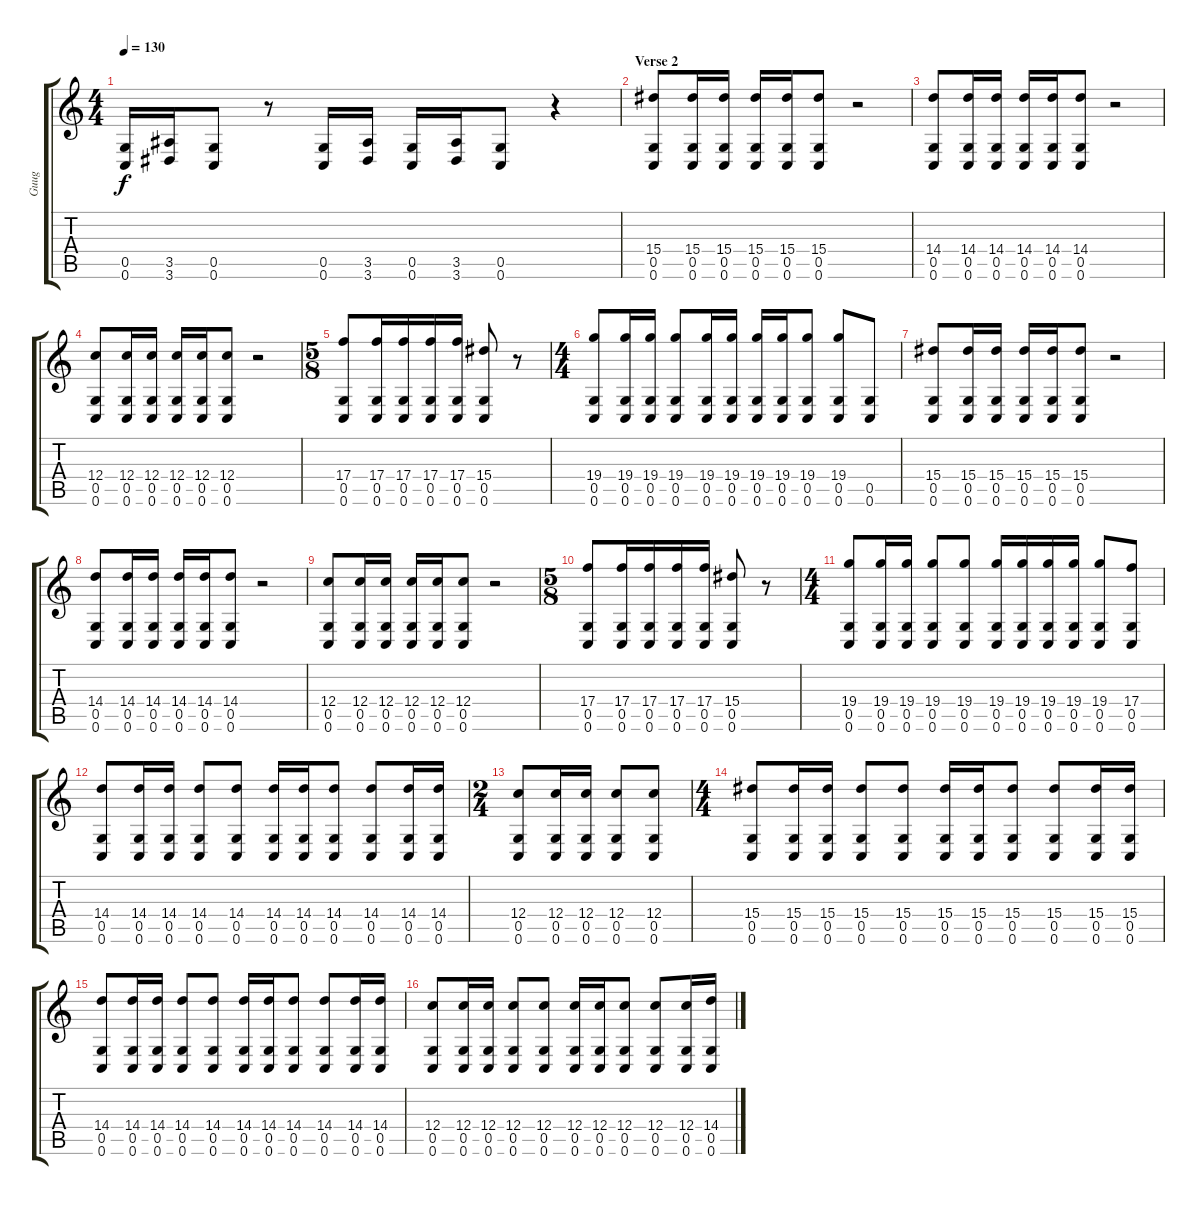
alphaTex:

\track ("Guug" "Guug") {instrument distortionguitar}
\staff {score tabs}
\tuning (D4 A3 F3 C3 G2 C2) {hide}
\ts (4 4)
\tempo 130
\clef g2
\ks c
(0.5 0.6).16{dy f} (3.5 3.6).16 (0.5 0.6).8 r.8 (0.5 0.6).16 (3.5 3.6).16 (0.5 0.6).16 (3.5 3.6).16 (0.5 0.6).8 r.4 |
\section ("" "Verse 2")
(15.4 0.5 0.6).8 (15.4 0.5 0.6).16 (15.4 0.5 0.6).16 (15.4 0.5 0.6).16 (15.4 0.5 0.6).16 (15.4 0.5 0.6).8 r.2 |
(14.4 0.5 0.6).8 (14.4 0.5 0.6).16 (14.4 0.5 0.6).16 (14.4 0.5 0.6).16 (14.4 0.5 0.6).16 (14.4 0.5 0.6).8 r.2 |
(12.4 0.5 0.6).8 (12.4 0.5 0.6).16 (12.4 0.5 0.6).16 (12.4 0.5 0.6).16 (12.4 0.5 0.6).16 (12.4 0.5 0.6).8 r.2 |
\ts (5 8)
(17.4 0.5 0.6).8 (17.4 0.5 0.6).16 (17.4 0.5 0.6).16 (17.4 0.5 0.6).16 (17.4 0.5 0.6).16 (15.4 0.5 0.6).8 r.8 |
\ts (4 4)
(19.4 0.5 0.6).8 (19.4 0.5 0.6).16 (19.4 0.5 0.6).16 (19.4 0.5 0.6).8 (19.4 0.5 0.6).16 (19.4 0.5 0.6).16 (19.4 0.5 0.6).16 (19.4 0.5 0.6).16 (19.4 0.5 0.6).8 (19.4 0.5 0.6).8 (0.5 0.6).8 |
(15.4 0.5 0.6).8 (15.4 0.5 0.6).16 (15.4 0.5 0.6).16 (15.4 0.5 0.6).16 (15.4 0.5 0.6).16 (15.4 0.5 0.6).8 r.2 |
(14.4 0.5 0.6).8 (14.4 0.5 0.6).16 (14.4 0.5 0.6).16 (14.4 0.5 0.6).16 (14.4 0.5 0.6).16 (14.4 0.5 0.6).8 r.2 |
(12.4 0.5 0.6).8 (12.4 0.5 0.6).16 (12.4 0.5 0.6).16 (12.4 0.5 0.6).16 (12.4 0.5 0.6).16 (12.4 0.5 0.6).8 r.2 |
\ts (5 8)
(17.4 0.5 0.6).8 (17.4 0.5 0.6).16 (17.4 0.5 0.6).16 (17.4 0.5 0.6).16 (17.4 0.5 0.6).16 (15.4 0.5 0.6).8 r.8 |
\ts (4 4)
(19.4 0.5 0.6).8 (19.4 0.5 0.6).16 (19.4 0.5 0.6).16 (19.4 0.5 0.6).8 (19.4 0.5 0.6).8 (19.4 0.5 0.6).16 (19.4 0.5 0.6).16 (19.4 0.5 0.6).16 (19.4 0.5 0.6).16 (19.4 0.5 0.6).8 (17.4 0.5 0.6).8 |
(14.4 0.5 0.6).8 (14.4 0.5 0.6).16 (14.4 0.5 0.6).16 (14.4 0.5 0.6).8 (14.4 0.5 0.6).8 (14.4 0.5 0.6).16 (14.4 0.5 0.6).16 (14.4 0.5 0.6).8 (14.4 0.5 0.6).8 (14.4 0.5 0.6).16 (14.4 0.5 0.6).16 |
\ts (2 4)
(12.4 0.5 0.6).8 (12.4 0.5 0.6).16 (12.4 0.5 0.6).16 (12.4 0.5 0.6).8 (12.4 0.5 0.6).8 |
\ts (4 4)
(15.4 0.5 0.6).8 (15.4 0.5 0.6).16 (15.4 0.5 0.6).16 (15.4 0.5 0.6).8 (15.4 0.5 0.6).8 (15.4 0.5 0.6).16 (15.4 0.5 0.6).16 (15.4 0.5 0.6).8 (15.4 0.5 0.6).8 (15.4 0.5 0.6).16 (15.4 0.5 0.6).16 |
(14.4 0.5 0.6).8 (14.4 0.5 0.6).16 (14.4 0.5 0.6).16 (14.4 0.5 0.6).8 (14.4 0.5 0.6).8 (14.4 0.5 0.6).16 (14.4 0.5 0.6).16 (14.4 0.5 0.6).8 (14.4 0.5 0.6).8 (14.4 0.5 0.6).16 (14.4 0.5 0.6).16 |
(12.4 0.5 0.6).8 (12.4 0.5 0.6).16 (12.4 0.5 0.6).16 (12.4 0.5 0.6).8 (12.4 0.5 0.6).8 (12.4 0.5 0.6).16 (12.4 0.5 0.6).16 (12.4 0.5 0.6).8 (12.4 0.5 0.6).8 (12.4 0.5 0.6).16 (14.4 0.5 0.6).16
